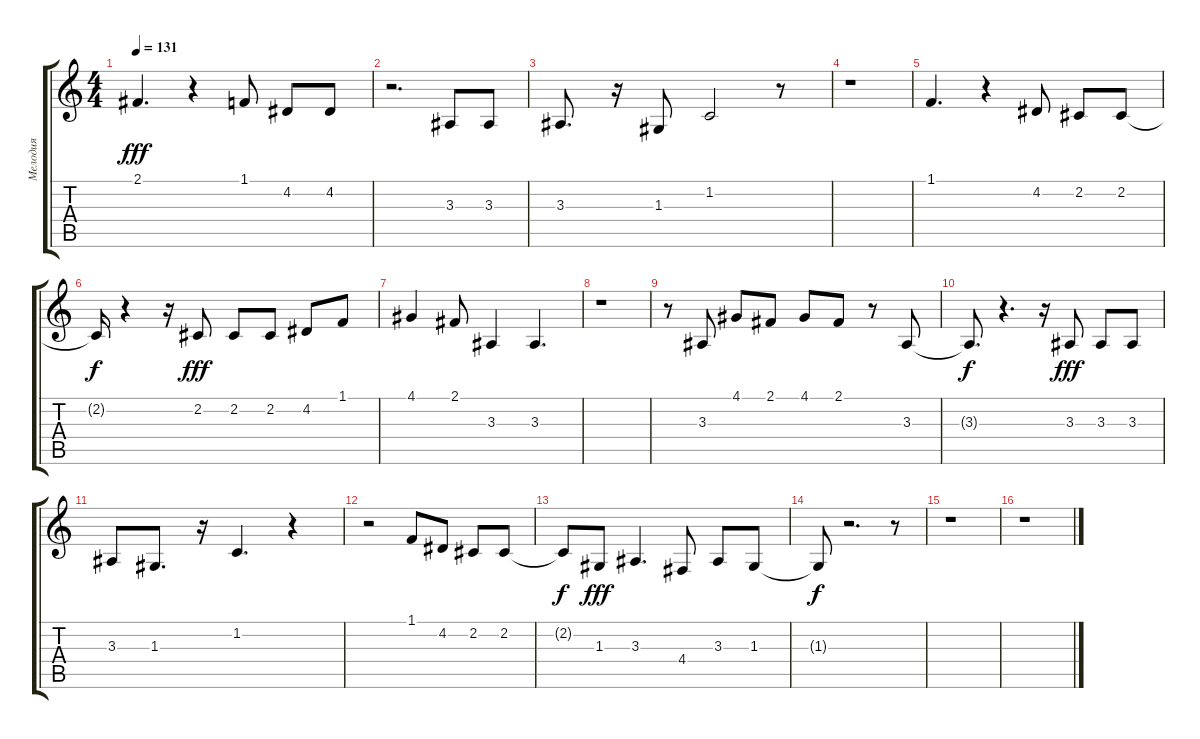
\track ("Мелодия" "Мелодия") {instrument lead5charang}
\staff {score tabs}
\tuning (E4 B3 G3 D3 A2 E2) {hide}
\ts (4 4)
\tempo 131
\clef g2
\ks c
2.1.4{d dy fff} r.4 1.1.8 4.2.8 4.2.8 |
r.2{d} 3.3.8 3.3.8 |
3.3.8{d} r.16 1.3.8 1.2.2 r.8 |
r.1 |
1.1.4{d} r.4 4.2.8 2.2.8 2.2.8 |
2.2{t}.16{dy f} r.4 r.16 2.2.8{dy fff} 2.2.8 2.2.8 4.2.8 1.1.8 |
4.1.4 2.1.8 3.3.4 3.3.4{d} |
r.1 |
r.8 3.3.8 4.1.8 2.1.8 4.1.8 2.1.8 r.8 3.3.8 |
3.3{t}.8{d dy f} r.4{d} r.16 3.3.8{dy fff} 3.3.8 3.3.8 |
3.3.8 1.3.8{d} r.16 1.2.4{d} r.4 |
r.2 1.1.8 4.2.8 2.2.8 2.2.8 |
2.2{t}.8{dy f} 1.3.8{dy fff} 3.3.4{d} 4.4.8 3.3.8 1.3.8 |
1.3{t}.8{dy f} r.2{d} r.8 |
r.1 |
r.1
